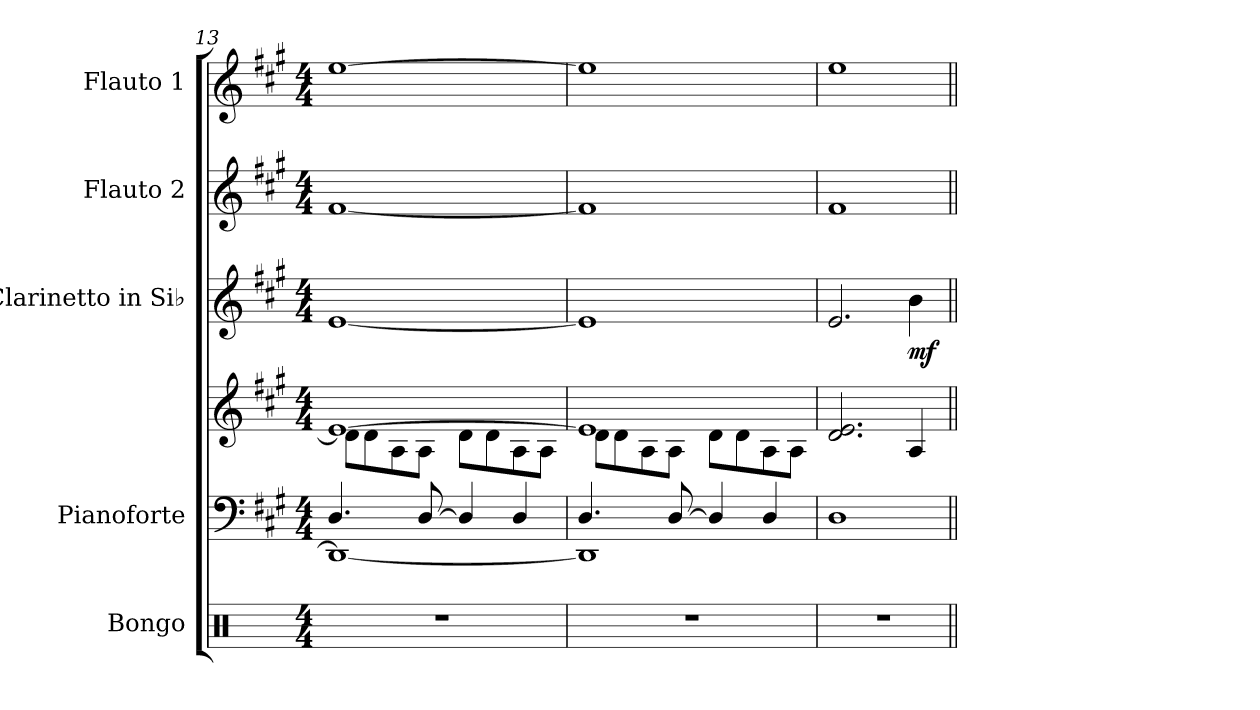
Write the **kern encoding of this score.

**kern	**kern	**kern	**kern	**dynam	**kern	**kern
*part5	*part4	*part4	*part3	*part3	*part2	*part1
*staff6	*staff5	*staff4	*staff3	*staff3	*staff2	*staff1
*I"Bongo	*I"Pianoforte	*	*I"Clarinetto in Si♭	*	*I"Flauto 2	*I"Flauto 1
*I'Bon.	*I'Pf.	*	*I'Cl. Si♭	*	*I'Fl.2	*I'Fl.1
!!LO:PB:g=z
*clefX	*clefF4	*clefG2	*clefG2	*	*clefG2	*clefG2
*	*	*	*ITrd1c2	*	*	*
*k[]	*k[f#c#g#]	*k[f#c#g#]	*k[f#]	*	*k[f#c#g#]	*k[f#c#g#]
*M4/4	*M4/4	*M4/4	*M4/4	*	*M4/4	*M4/4
=13	=13	=13	=13	=13	=13	=13
*	*^	*^	*	*	*	*
1r	4.D/	1DD_	1e_	8d\L	[1d	.	[1f#	[1ee
.	.	.	.	8d\	.	.	.	.
.	.	.	.	8A\	.	.	.	.
.	[8D/	.	.	8A\J	.	.	.	.
.	4D/]	.	.	8d\L	.	.	.	.
.	.	.	.	8d\	.	.	.	.
.	4D/	.	.	8A\	.	.	.	.
.	.	.	.	8A\J	.	.	.	.
=14	=14	=14	=14	=14	=14	=14	=14	=14
1r	4.D/	1DD]	1e]	8d\L	1d]	.	1f#]	1ee]
.	.	.	.	8d\	.	.	.	.
.	.	.	.	8A\	.	.	.	.
.	[8D/	.	.	8A\J	.	.	.	.
.	4D/]	.	.	8d\L	.	.	.	.
.	.	.	.	8d\	.	.	.	.
.	4D/	.	.	8A\	.	.	.	.
.	.	.	.	8A\J	.	.	.	.
*	*v	*v	*	*	*	*	*	*
*	*	*v	*v	*	*	*	*
=15	=15	=15	=15	=15	=15	=15
1r	1D	2.d/ 2.e/	2.d/	.	1f#	1ee
!	!	!	!	!LO:DY:b	!	!
.	.	4A/	4a\	mf	.	.
=||	=||	=||	=||	=||	=||	=||
*-	*-	*-	*-	*-	*-	*-
